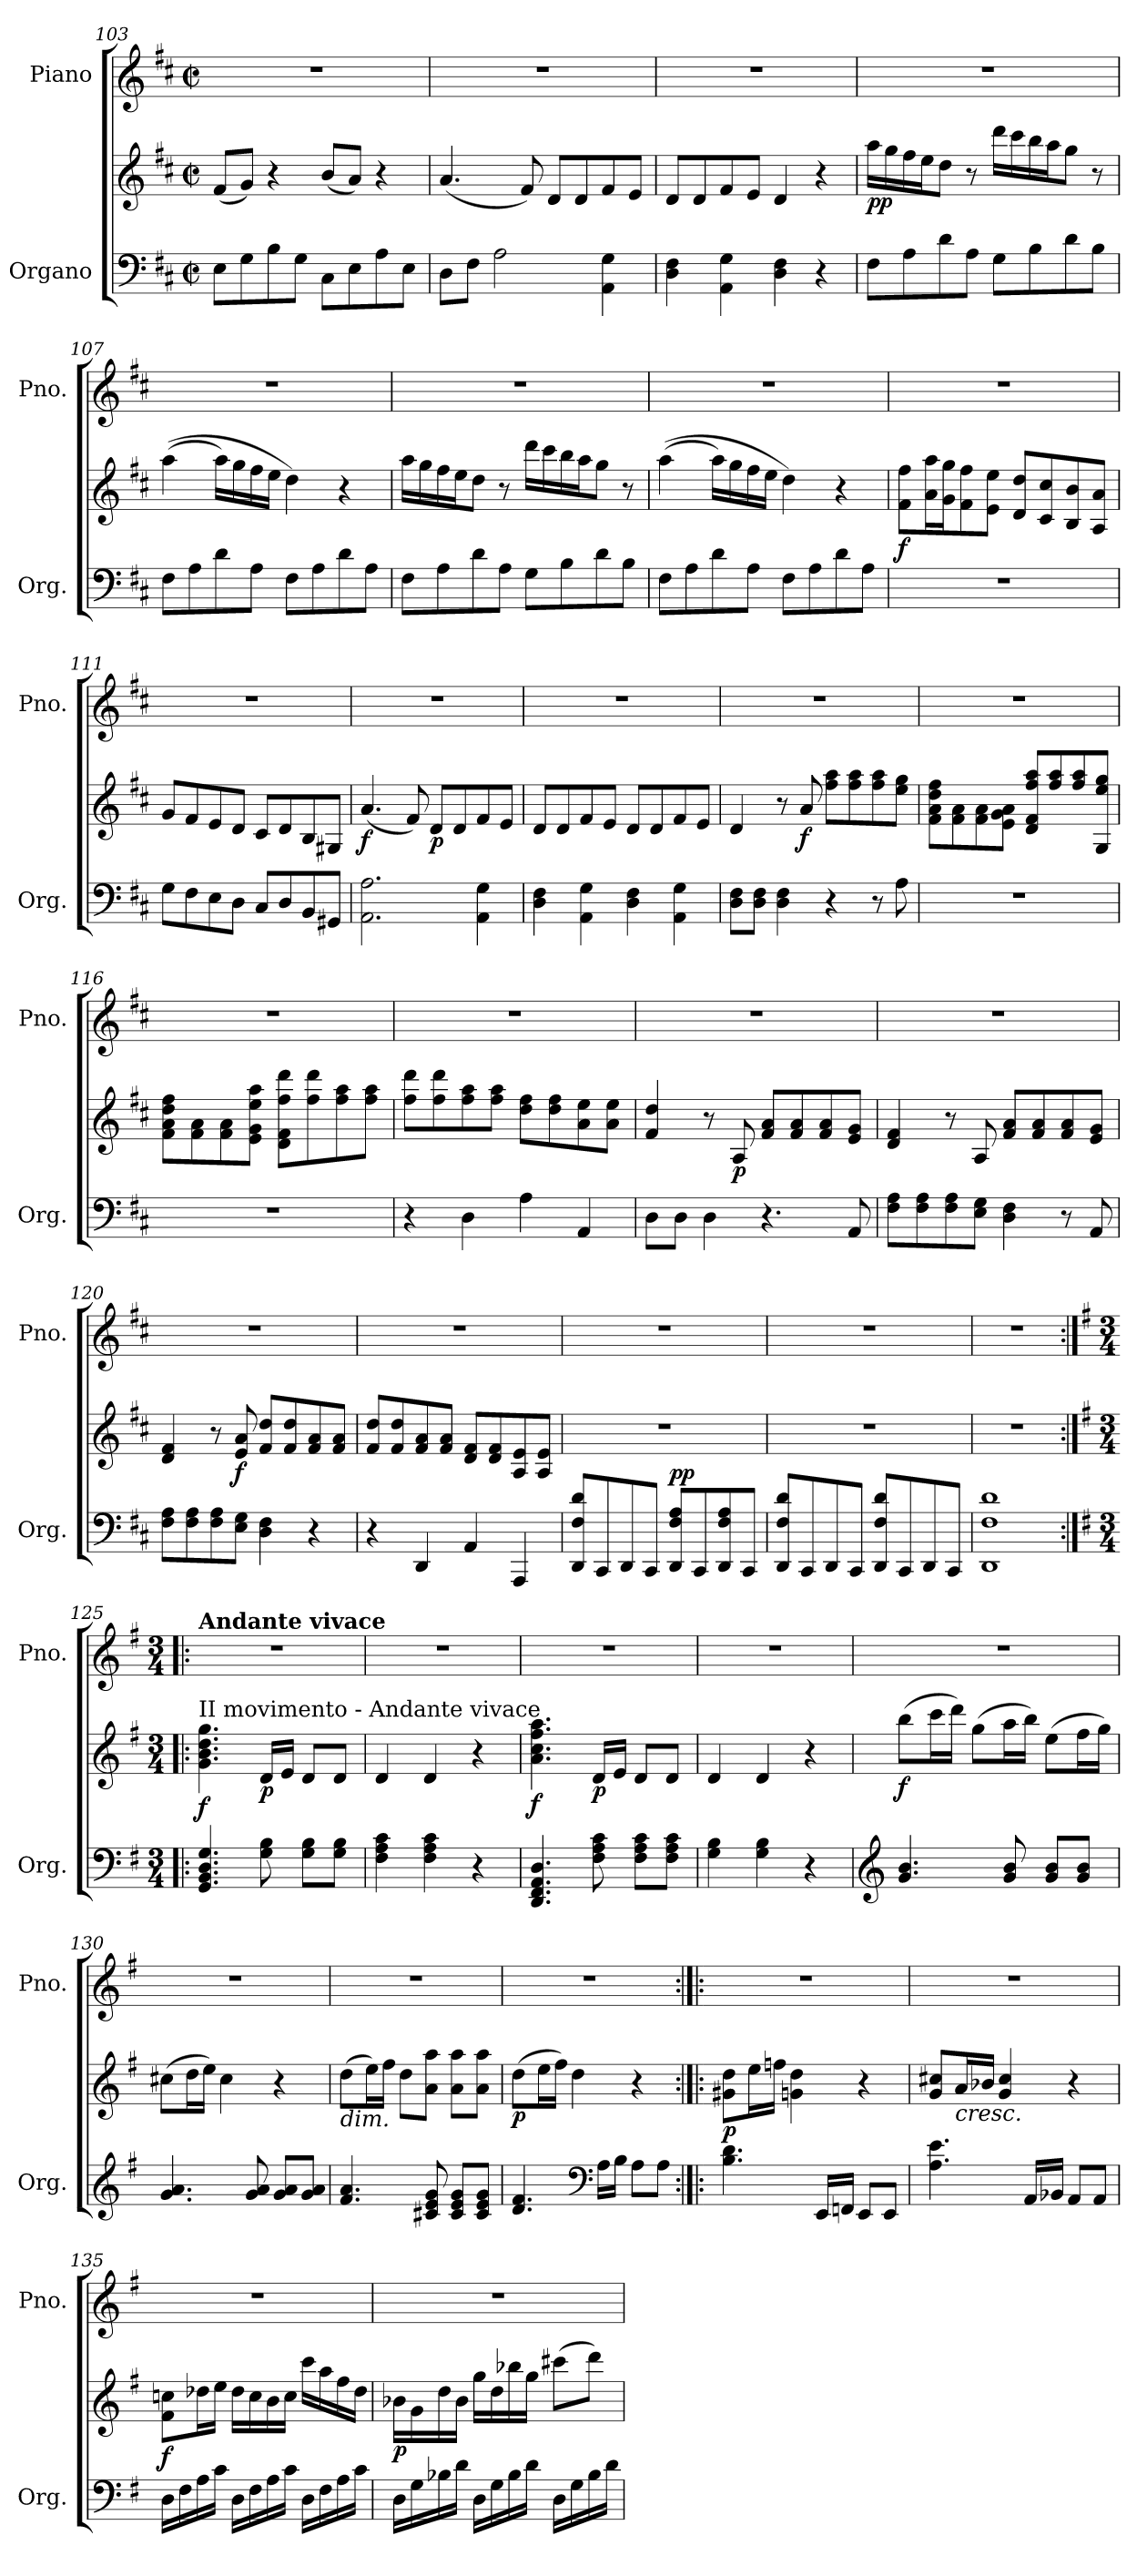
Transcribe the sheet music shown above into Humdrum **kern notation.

**kern	**kern	**dynam	**kern
*part2	*part2	*part2	*part1
*staff3	*staff2	*staff2/3	*staff1
*I"Organo	*	*	*I"Piano
*I'Org.	*	*	*I'Pno.
!!LO:PB:g=z
*clefF4	*clefG2	*	*clefG2
*k[f#c#]	*k[f#c#]	*	*k[f#c#]
*M2/2	*M2/2	*	*M2/2
*met(c|)	*met(c|)	*	*met(c|)
=103	=103	=103	=103
8E\L	(<8f#/L	.	1r
8G\	8g/J)	.	.
8B\	4r	.	.
8G\J	.	.	.
8C#\L	(<8b/L	.	.
8E\	8a/J)	.	.
8A\	4r	.	.
8E\J	.	.	.
=104	=104	=104	=104
8D\L	(<4.a/	.	1r
8F#\J	.	.	.
2A\	.	.	.
.	8f#/)	.	.
.	8d/L	.	.
.	8d/	.	.
4AA\ 4G\	8f#/	.	.
.	8e/J	.	.
=105	=105	=105	=105
4D\ 4F#\	8d/L	.	1r
.	8d/	.	.
4AA\ 4G\	8f#/	.	.
.	8e/J	.	.
4D\ 4F#\	4d/	.	.
4r	4r	.	.
=106	=106	=106	=106
!	!	!LO:DY:b	!
8F#\L	16aa\LL	pp	1r
.	16gg\	.	.
8A\	16ff#\	.	.
.	16ee\J	.	.
8d\	8dd\J	.	.
8A\J	8r	.	.
8G\L	16ddd\LL	.	.
.	16ccc#\	.	.
8B\	16bb\	.	.
.	16aa\J	.	.
8d\	8gg\J	.	.
8B\J	8r	.	.
!!LO:LB:g=z
=107	=107	=107	=107
8F#\L	(>(>4aa\	.	1r
8A\	.	.	.
8d\	16aa\LL)	.	.
.	16gg\	.	.
8A\J	16ff#\	.	.
.	16ee\JJ	.	.
8F#\L	4dd\)	.	.
8A\	.	.	.
8d\	4r	.	.
8A\J	.	.	.
=108	=108	=108	=108
8F#\L	16aa\LL	.	1r
.	16gg\	.	.
8A\	16ff#\	.	.
.	16ee\J	.	.
8d\	8dd\J	.	.
8A\J	8r	.	.
8G\L	16ddd\LL	.	.
.	16ccc#\	.	.
8B\	16bb\	.	.
.	16aa\J	.	.
8d\	8gg\J	.	.
8B\J	8r	.	.
=109	=109	=109	=109
8F#\L	(>(>4aa\	.	1r
8A\	.	.	.
8d\	16aa\LL)	.	.
.	16gg\	.	.
8A\J	16ff#\	.	.
.	16ee\JJ	.	.
8F#\L	4dd\)	.	.
8A\	.	.	.
8d\	4r	.	.
8A\J	.	.	.
!!LO:LB:g=z
=110	=110	=110	=110
!	!	!LO:DY:b	!
1r	8f#\ 8ff#\L	f	1r
.	16a\ 16aa\L	.	.
.	16g\ 16gg\J	.	.
.	8f#\ 8ff#\	.	.
.	8e\ 8ee\J	.	.
.	8d/ 8dd/L	.	.
.	8c#/ 8cc#/	.	.
.	8B/ 8b/	.	.
.	8A/ 8a/J	.	.
=111	=111	=111	=111
8G\L	8g/L	.	1r
8F#\	8f#/	.	.
8E\	8e/	.	.
8D\J	8d/J	.	.
8C#/L	8c#/L	.	.
8D/	8d/	.	.
8BB/	8B/	.	.
8GG#X/J	8G#X/J	.	.
=112	=112	=112	=112
!	!	!LO:DY:b	!
2.AA\ 2.A\	(<4.a/	f	1r
.	8f#/)	.	.
!	!	!LO:DY:b	!
.	8d/L	p	.
.	8d/	.	.
4AA\ 4G\	8f#/	.	.
.	8e/J	.	.
=113	=113	=113	=113
4D\ 4F#\	8d/L	.	1r
.	8d/	.	.
4AA\ 4G\	8f#/	.	.
.	8e/J	.	.
4D\ 4F#\	8d/L	.	.
.	8d/	.	.
4AA\ 4G\	8f#/	.	.
.	8e/J	.	.
!!LO:LB:g=z
=114	=114	=114	=114
8D\ 8F#\L	4d/	.	1r
8D\ 8F#\J	.	.	.
4D\ 4F#\	8r	.	.
!	!	!LO:DY:b	!
.	8a/	f	.
4r	8ff#\ 8aa\L	.	.
.	8ff#\ 8aa\	.	.
8r	8ff#\ 8aa\	.	.
8A\	8ee\ 8gg\J	.	.
=115	=115	=115	=115
1r	8f#\ 8a\ 8dd\ 8ff#\L	.	1r
.	8f#\ 8a\	.	.
.	8f#\ 8a\	.	.
.	8e\ 8g\ 8a\J	.	.
.	8d/ 8f#/ 8ff#/ 8aa/L	.	.
.	8ff#/ 8aa/	.	.
.	8ff#/ 8aa/	.	.
.	8G/ 8ee/ 8gg/J	.	.
=116	=116	=116	=116
1r	8f#\ 8a\ 8dd\ 8ff#\L	.	1r
.	8f#\ 8a\	.	.
.	8f#\ 8a\	.	.
.	8e\ 8g\ 8ee\ 8aa\J	.	.
.	8d\ 8f#\ 8ff#\ 8ddd\L	.	.
.	8ff#\ 8ddd\	.	.
.	8ff#\ 8aa\	.	.
.	8ff#\ 8aa\J	.	.
=117	=117	=117	=117
4r	8ff#\ 8ddd\L	.	1r
.	8ff#\ 8ddd\	.	.
4D\	8ff#\ 8aa\	.	.
.	8ff#\ 8aa\J	.	.
4A\	8dd\ 8ff#\L	.	.
.	8dd\ 8ff#\	.	.
4AA/	8a\ 8ee\	.	.
.	8a\ 8ee\J	.	.
!!LO:LB:g=z
=118	=118	=118	=118
8D\L	4f#/ 4dd/	.	1r
8D\J	.	.	.
4D\	8r	.	.
!	!	!LO:DY:b	!
.	8A/	p	.
4.r	8f#/ 8a/L	.	.
.	8f#/ 8a/	.	.
.	8f#/ 8a/	.	.
8AA/	8e/ 8g/J	.	.
=119	=119	=119	=119
8F#\ 8A\L	4d/ 4f#/	.	1r
8F#\ 8A\	.	.	.
8F#\ 8A\	8r	.	.
8E\ 8G\J	8A/	.	.
4D\ 4F#\	8f#/ 8a/L	.	.
.	8f#/ 8a/	.	.
8r	8f#/ 8a/	.	.
8AA/	8e/ 8g/J	.	.
=120	=120	=120	=120
8F#\ 8A\L	4d/ 4f#/	.	1r
8F#\ 8A\	.	.	.
8F#\ 8A\	8r	.	.
!	!	!LO:DY:b	!
8E\ 8G\J	8e/ 8a/	f	.
4D\ 4F#\	8f#/ 8dd/L	.	.
.	8f#/ 8dd/	.	.
4r	8f#/ 8a/	.	.
.	8f#/ 8a/J	.	.
=121	=121	=121	=121
4r	8f#/ 8dd/L	.	1r
.	8f#/ 8dd/	.	.
4DD/	8f#/ 8a/	.	.
.	8f#/ 8a/J	.	.
4AA/	8d/ 8f#/L	.	.
.	8d/ 8f#/	.	.
4AAA/	8A/ 8e/	.	.
.	8A/ 8e/J	.	.
!!LO:LB:g=z
=122	=122	=122	=122
8DD/ 8F#/ 8d/L	1r	.	1r
8CC#/	.	.	.
8DD/	.	.	.
8CC#/J	.	.	.
!	!	!LO:DY:a=2	!
8DD/ 8F#/ 8A/L	.	pp	.
8CC#/	.	.	.
8DD/ 8F#/ 8A/	.	.	.
8CC#/J	.	.	.
=123	=123	=123	=123
8DD/ 8F#/ 8d/L	1r	.	1r
8CC#/	.	.	.
8DD/	.	.	.
8CC#/J	.	.	.
8DD/ 8F#/ 8d/L	.	.	.
8CC#/	.	.	.
8DD/	.	.	.
8CC#/J	.	.	.
=124	=124	=124	=124
1DD 1F# 1d	1r	.	1r
=125:|!|:	=125:|!|:	=125:|!|:	=125:|!|:
*k[f#]	*k[f#]	*	*k[f#]
*M3/4	*M3/4	*	*M3/4
!	!	!	!LO:TX:a:B:t=Andante vivace
!	!LO:TX:a:t=II movimento - Andante vivace	!	!
!	!	!LO:DY:b	!
4.GG/ 4.BB/ 4.D/ 4.G/	4.g\ 4.b\ 4.dd\ 4.gg\	f	2.r
!	!	!LO:DY:b	!
8G\ 8B\	16d/LL	p	.
.	16e/JJ	.	.
8G\ 8B\L	8d/L	.	.
8G\ 8B\J	8d/J	.	.
=126	=126	=126	=126
4F#\ 4A\ 4c\	4d/	.	2.r
4F#\ 4A\ 4c\	4d/	.	.
4r	4r	.	.
!!LO:PB:g=z
=127	=127	=127	=127
!	!	!LO:DY:b	!
4.DD/ 4.FF#/ 4.AA/ 4.D/	4.a\ 4.cc\ 4.ff#\ 4.aa\	f	2.r
!	!	!LO:DY:b	!
8F#\ 8A\ 8c\	16d/LL	p	.
.	16e/JJ	.	.
8F#\ 8A\ 8c\L	8d/L	.	.
8F#\ 8A\ 8c\J	8d/J	.	.
=128	=128	=128	=128
4G\ 4B\	4d/	.	2.r
4G\ 4B\	4d/	.	.
4r	4r	.	.
=129	=129	=129	=129
*clefG2	*	*	*
!	!	!LO:DY:b	!
4.g/ 4.b/	(>8bb\L	f	2.r
.	16ccc\L	.	.
.	16ddd\JJ)	.	.
.	(>8gg\L	.	.
8g/ 8b/	16aa\L	.	.
.	16bb\JJ)	.	.
8g/ 8b/L	(>8ee\L	.	.
8g/ 8b/J	16ff#\L	.	.
.	16gg\JJ)	.	.
=130	=130	=130	=130
4.g/ 4.a/	(>8cc#X\L	.	2.r
.	16dd\L	.	.
.	16ee\JJ)	.	.
.	4cc#\	.	.
8g/ 8a/	.	.	.
8g/ 8a/L	4r	.	.
8g/ 8a/J	.	.	.
=131	=131	=131	=131
!	!LO:TX:b:i:t=dim.	!	!
4.f#/ 4.a/	(>8dd\L	.	2.r
.	16ee\L)	.	.
.	16ff#\JJ	.	.
.	8dd\L	.	.
8c#X/ 8e/ 8g/	8a\ 8aa\J	.	.
8c#/ 8e/ 8g/L	8a\ 8aa\L	.	.
8c#/ 8e/ 8g/J	8a\ 8aa\J	.	.
!!LO:LB:g=z
=132	=132	=132	=132
!	!	!LO:DY:b	!
4.d/ 4.f#/	(>8dd\L	p	2.r
.	16ee\L	.	.
.	16ff#\JJ)	.	.
.	4dd\	.	.
*clefF4	*	*	*
16A\LL	.	.	.
16B\JJ	.	.	.
8A\L	4r	.	.
8A\J	.	.	.
=133:|!|:	=133:|!|:	=133:|!|:	=133:|!|:
!	!	!LO:DY:b	!
4.B\ 4.d\	8g#X\ 8dd\L	p	2.r
.	16ee\L	.	.
.	16ffn\JJ	.	.
.	4gn\ 4dd\	.	.
16EE/LL	.	.	.
16FFn/JJ	.	.	.
8EE/L	4r	.	.
8EE/J	.	.	.
=134	=134	=134	=134
4.A\ 4.e\	8g/ 8cc#X/L	.	2.r
!	!LO:TX:b:i:t=cresc.	!	!
.	16a/L	.	.
.	16b-X/JJ	.	.
.	4g/ 4cc#/	.	.
16AA/LL	.	.	.
16BB-X/JJ	.	.	.
8AA/L	4r	.	.
8AA/J	.	.	.
=135	=135	=135	=135
!	!	!LO:DY:b	!
16D\LL	8f#\ 8ccn\L	f	2.r
16F#\	.	.	.
16A\	16dd-X\L	.	.
16c\JJ	16ee\JJ	.	.
16D\LL	16dd-\LL	.	.
16F#\	16cc\	.	.
16A\	16b\	.	.
16c\JJ	16cc\JJ	.	.
16D\LL	16ccc\LL	.	.
16F#\	16aa\	.	.
16A\	16ff#\	.	.
16c\JJ	16dd-\JJ	.	.
!!LO:LB:g=z
=136	=136	=136	=136
!	!	!LO:DY:b	!
16D\LL	16b-X\LL	p	2.r
16G\	16g\	.	.
16B-X\	16dd\	.	.
16d\JJ	16b-\JJ	.	.
16D\LL	16gg\LL	.	.
16G\	16dd\	.	.
16B-\	16bb-X\	.	.
16d\JJ	16gg\JJ	.	.
16D\LL	(>8ccc#X\L	.	.
16G\	.	.	.
16B-\	8ddd\J)	.	.
16d\JJ	.	.	.
=	=	=	=
*-	*-	*-	*-
